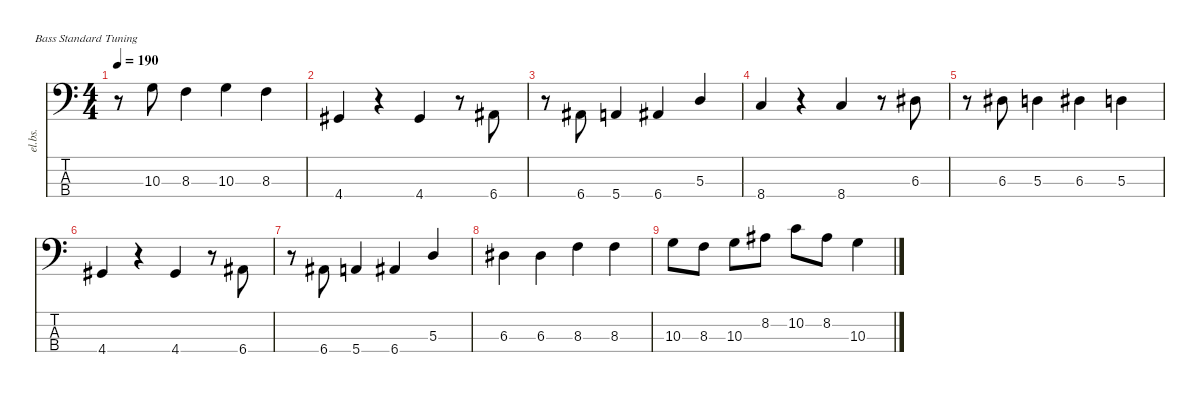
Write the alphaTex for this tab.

\defaultSystemsLayout 4
\hideDynamics
\bracketExtendMode nobrackets
\track ("Electric Bass" "el.bs.") {instrument electricbassfinger}
\staff {score tabs}
\tuning (G2 D2 A1 E1)
\ts (4 4)
\tempo 190
\clef f4
\ks c
r.8{dy mf beam Down} 10.3.8{beam Down} 8.3.4{beam Down} 10.3.4{beam Down} 8.3.4{beam Down} |
4.4{acc #}.4{beam Up} r.4{beam Down} 4.4{acc #}.4{beam Up} r.8{beam Down} 6.4{acc #}.8{beam Up} |
r.8{beam Down} 6.4{acc #}.8{beam Up} 5.4.4{beam Up} 6.4{acc #}.4{beam Up} 5.3.4{beam Up} |
8.4.4{beam Up} r.4{beam Down} 8.4.4{beam Up} r.8{beam Down} 6.3{acc #}.8{beam Down} |
r.8{beam Down} 6.3{acc #}.8{beam Down} 5.3.4{beam Down} 6.3{acc #}.4{beam Down} 5.3.4{beam Down} |
4.4{acc #}.4{beam Up} r.4{beam Down} 4.4{acc #}.4{beam Up} r.8{beam Down} 6.4{acc #}.8{beam Up} |
r.8{beam Down} 6.4{acc #}.8{beam Up} 5.4.4{beam Up} 6.4{acc #}.4{beam Up} 5.3.4{beam Up} |
6.3{acc #}.4{beam Down} 6.3{acc #}.4{beam Down} 8.3.4{beam Down} 8.3.4{beam Down} |
10.3.8{beam Down} 8.3.8{beam Down} 10.3.8{beam Down} 8.2{acc #}.8{beam Down} 10.2.8{beam Down} 8.2{acc #}.8{beam Down} 10.3.4{beam Down}
